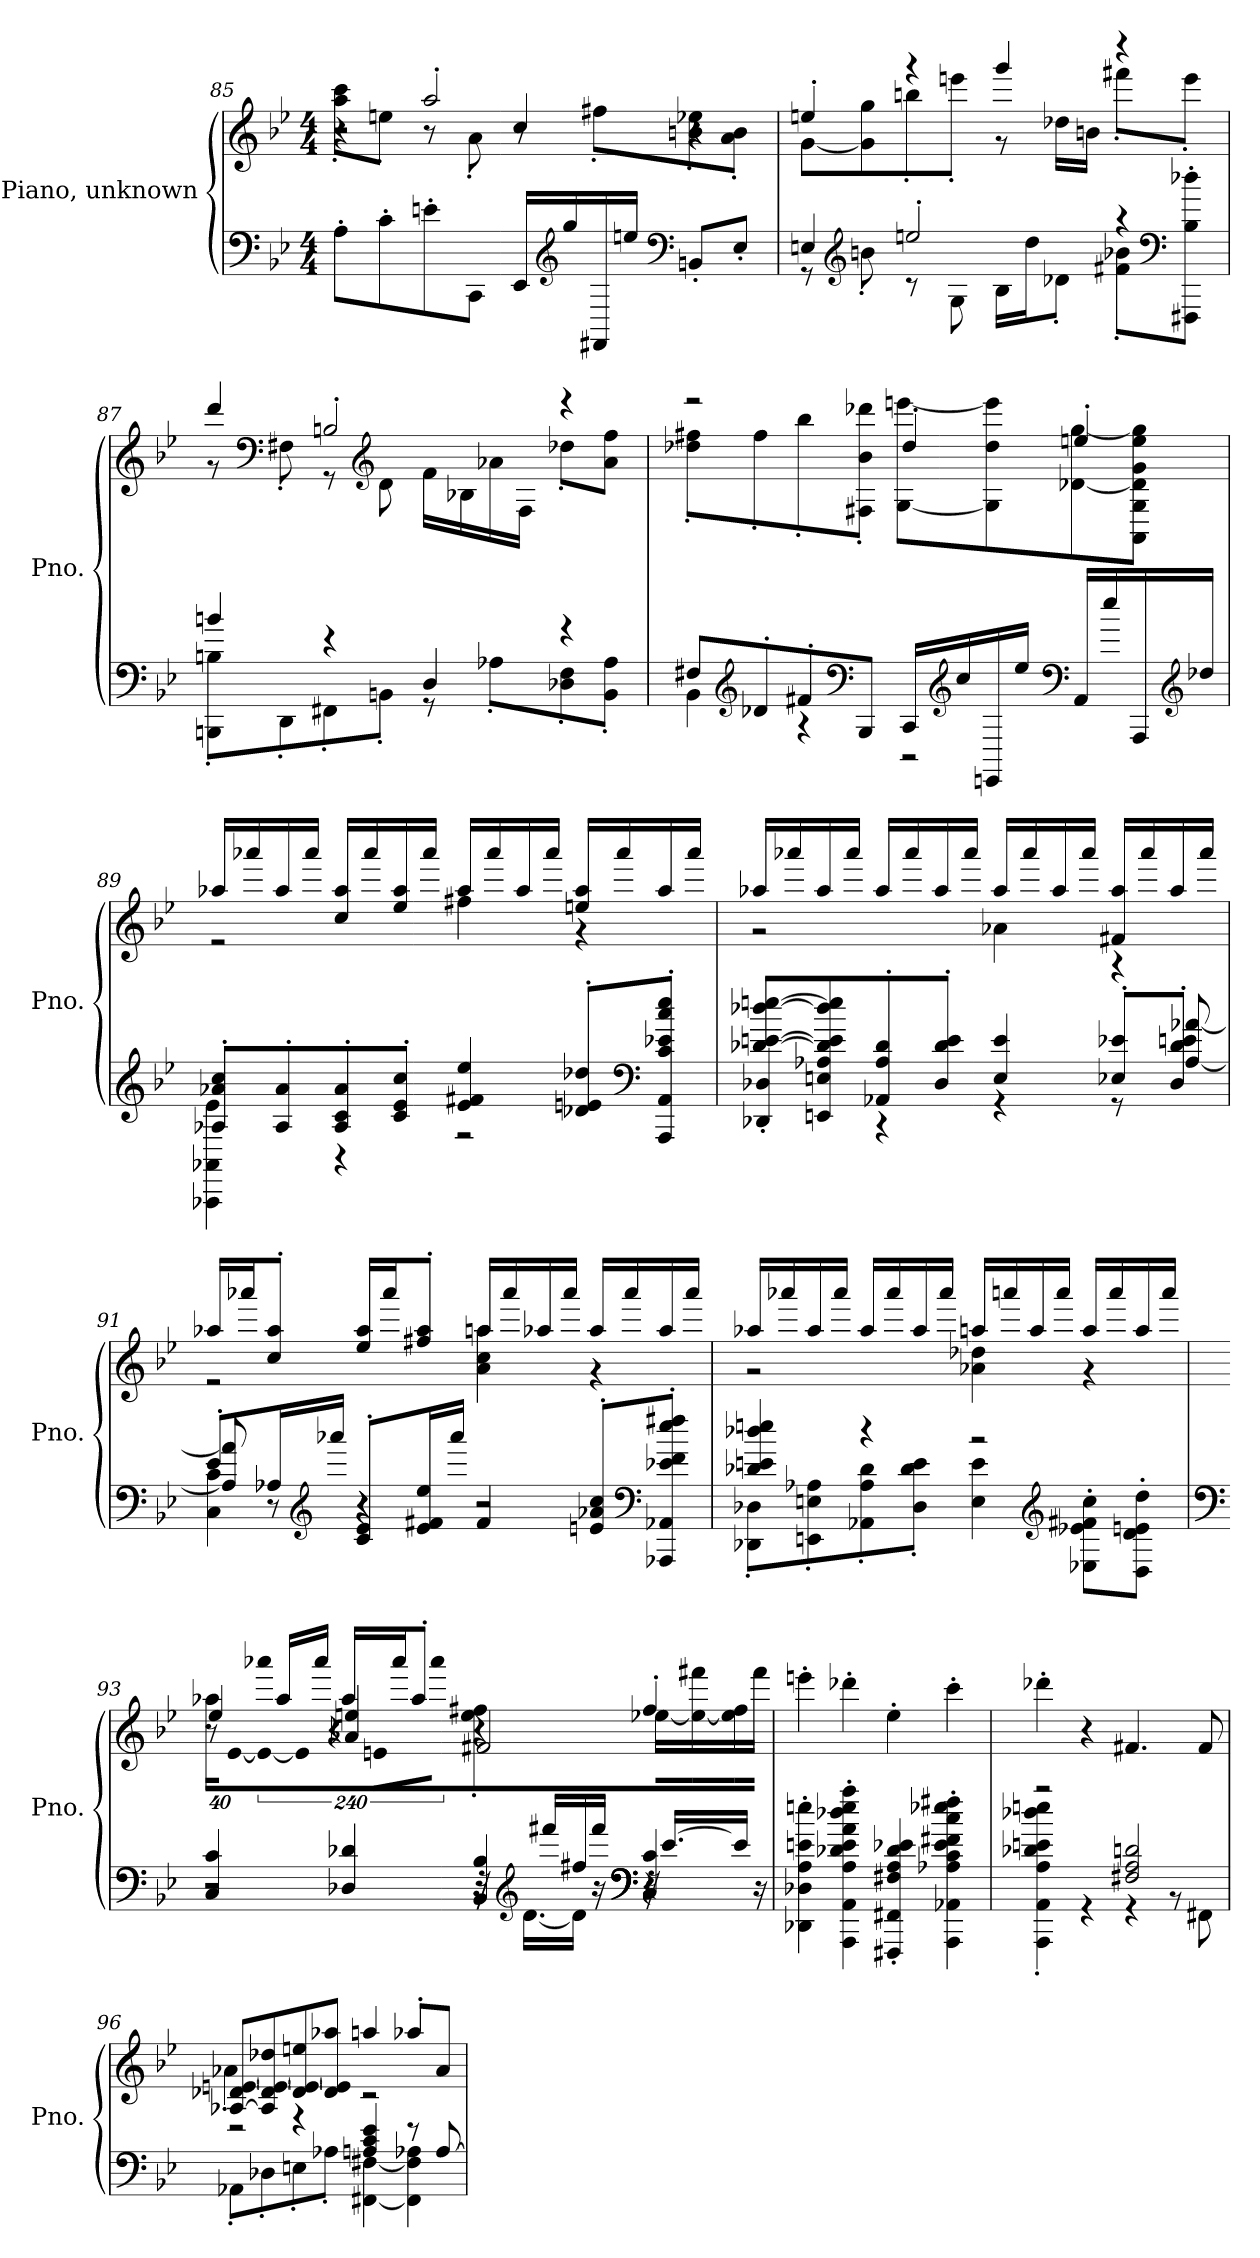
**kern	**kern
*part1	*part1
*staff2	*staff1
*I"Piano, unknown	*
*I'Pno.	*
!!LO:LB:g=z
*clefF4	*clefG2
*k[b-e-]	*k[b-e-]
*M4/4	*M4/4
=85	=85
*	*^
*	*	*^
8A'\L	4r	8aa\' 8ccc\'L	2r
8c'\	.	8een'\J	.
8en'\	2aa'/	8r	.
8CC\J	.	8a'\	.
16EE-/LL	.	8r	4cc/
*clefG2	*	*	*
16gg/	.	.	.
16FF#X/	.	8ff#X'\L	.
16een/JJ	.	.	.
*clefF4	*	*	*
8BBn'/L	4r	8bn\' 8ee-X\'	4r
8E-'/J	.	8a\' 8b\'J	.
*	*	*v	*v
=86	=86	=86
*^	*	*
4En/	8r	4een'/	[8g\L
*clefG2	*	*	*
.	8bn'\	.	8g\] 8gg\
2een'/	8r	4r	8bbn'\
.	8G\	.	8eeen'\J
.	16B-\LL	4ggg/	8r
.	16dd\J	.	.
.	8d-X'\J	.	16dd-X\LL
.	.	.	16bn\JJ
4r	8f#X\' 8b-X\'L	4r	8fff#X'\L
*clefF4	*	*	*
.	8FFF#X\' 8B-\' 8dd-X\'J	.	8eee'\J
!!LO:LB:g=z	!!
=87	=87	=87	=87
4bn/	8BBBn\' 8Bn\'L	4ddd/	8r
*	*	*clefF4	*
.	8DD'\	.	8F#X'\
4r	8FF#X'\	2Bn'/	8r
*	*	*clefG2	*
.	8BBn'\J	.	8d\
4D/	8r	.	16f\LL
.	.	.	16B-X\
.	8A-X'\L	.	16a-X\
.	.	.	16F#\JJ
4r	8D-X\' 8F\'	4r	8dd-X'\L
.	8BB\' 8A-\'J	.	8a-\ 8ff\J
=88	=88	=88	=88
8F#X/L	4BB-\	2r	8dd-X\' 8ff#X\'L
*clefG2	*	*	*
8d-X'/	.	.	8ff#'\
8f#X'/	4r	.	8bb-'\
*clefF4	*	*	*
8BBB-/J	.	.	8F#X\' 8b-\' 8ddd-X\'J
16CC/LL	2r	4dd-'/	[8G\ [8eeen\L
*clefG2	*	*	*
16cc/	.	.	.
16EEn/	.	.	8G\] 8dd-\ 8eee\]
16ee-/JJ	.	.	.
*clefF4	*	*	*
16AA/LL	.	4een'/	[8d-X\ [8gg\
16ee-/	.	.	.
16AAA/	.	.	8AA\ 8G\ 8d-\] 8g\ 8ee\ 8gg\]J
*clefG2	*	*	*
16dd-X/JJ	.	.	.
!!LO:LB:g=z	!!
=89	=89	=89	=89
8A-X/' 8a-X/' 8cc/'L	4AAA-X\ 4AA-X\ 4e-\	16aa-X/LL	2r
.	.	16aaa-X/	.
8A-/' 8a-/'	.	16aa-/	.
.	.	16aaa-/JJ	.
8A-/' 8c/' 8a-/'	4r	16cc/ 16aa-/LL	.
.	.	16aaa-/	.
8c/' 8e-/' 8cc/'J	.	16ee-/ 16aa-/	.
.	.	16aaa-/JJ	.
4e-/ 4f#X/ 4ee-/	2r	16aa-/LL	4ff#X\
.	.	16aaa-/	.
.	.	16aa-/	.
.	.	16aaa-/JJ	.
8d-X/' 8en/' 8dd-X/'L	.	16een/ 16aa-/LL	4r
.	.	16aaa-/	.
*clefF4	*	*	*
8AAA-/' 8AA-/' 8c/' 8e-X/' 8cc/' 8ee-/'J	.	16aa-/	.
.	.	16aaa-/JJ	.
!!LO:PB:g=z	!!
=90	=90	=90	=90
[8d-X/ [8en/ [8dd-X/ [8een/L	4DD-X/' 4D-X/'	16aa-X/LL	2r
.	.	16aaa-X/	.
8EEn/ 8En/ 8A-X/ 8d-/] 8e/] 8dd-/] 8ee/]	.	16aa-/	.
.	.	16aaa-/JJ	.
8AA-X/' 8A-/' 8d-/'	4r	16aa-/LL	.
.	.	16aaa-/	.
8D-/' 8d-/' 8e/'J	.	16aa-/	.
.	.	16aaa-/JJ	.
4E/ 4e/	4r	16aa-/LL	4a-X\
.	.	16aaa-/	.
.	.	16aa-/	.
.	.	16aaa-/JJ	.
8E-X/' 8e-X/'L	8r	16f#X/ 16aa-/LL	4r
.	.	16aaa-/	.
8D-/' 8d-/' 8en/'J	[8A-/ [8a-X/	16aa-/	.
.	.	16aaa-/JJ	.
!!LO:LB:g=z	!!
=91	=91	=91	=91
*	*^	*	*
8e-'/L	4C\ 4c\	8A-/] 8a-/]	16aa-X/LL	2r
.	.	.	16aaa-X/J	.
16A-X/L	.	8r	8cc/' 8aa-/'J	.
*clefG2	*	*	*	*
16aaa-X/JJ	.	.	.	.
8c/' 8e-/'L	4r	4r	16ee-/ 16aa-/LL	.
.	.	.	16aaa-/J	.
16e-/ 16f#X/ 16ee-/L	.	.	8ff#X/' 8aa-/'J	.
16aaa-/JJ	.	.	.	.
4f#/	2r	2r	16aa-/LL	4a\ 4cc\ 4aan\
.	.	.	16aaa-/	.
.	.	.	16aa-X/	.
.	.	.	16aaa-/JJ	.
8en/' 8a-X/' 8cc/'L	.	.	16aa-/LL	4r
.	.	.	16aaa-/	.
*clefF4	*	*	*	*
8AAA-X/' 8AA-X/' 8e-X/' 8f#/' 8ee-/' 8ff#X/'J	.	.	16aa-/	.
.	.	.	16aaa-/JJ	.
*	*v	*v	*	*
!!LO:LB:g=z	!!
=92	=92	=92	=92
4d-X/ 4en/ 4dd-X/ 4een/	8DD-X\' 8D-X\'L	16aa-X/LL	2r
.	.	16aaa-X/	.
.	8EEn\' 8En\' 8A-X\'	16aa-/	.
.	.	16aaa-/JJ	.
4r	8AA-X\' 8A-\' 8d-\'	16aa-/LL	.
.	.	16aaa-/	.
.	8D-\' 8d-\' 8e\'J	16aa-/	.
.	.	16aaa-/JJ	.
2r	4E\ 4e\	16aan/LL	4a-X\ 4dd-X\
.	.	16aaan/	.
.	.	16aa/	.
.	.	16aaa/JJ	.
*clefG2	*	*	*
.	8E-X\' 8e-X\' 8f#X\' 8cc\'L	16aa/LL	4r
.	.	16aaa/	.
.	8D-\' 8d-\' 8en\' 8dd-\'J	16aa/	.
.	.	16aaa/JJ	.
*v	*v	*	*
*	*v	*v
!!LO:LB:g=z
=93	=93
*clefF4	*
*^	*^
*	*^	*	*
!	!	!	!	!LO:N:vis=32
*	*	*	*	*^
4C/ 4c/	2r	2r	8r	640%23aa-X\LLL	4ee-/
!	!	!	!	!LO:N:vis=32	!
.	.	.	.	[640%23e-\J	.
!	!	!	!	!LO:N:vis=16	!
.	.	.	.	1920%137e-\_ 1920%137aaa-X\	.
.	.	.	16aa-/LL	.	.
!	!	!	!	!LO:N:vis=16	!
.	.	.	.	1920%137e-\JJ]	.
.	.	.	16aaa-/JJ	.	.
!	!	!	!	!LO:N:vis=16	!
.	.	.	.	1920%137r	.
4D-X/ 4d-X/	.	.	16aa-/LL	.	4a-X/ 4een/
!	!	!	!	!LO:N:vis=8	!
.	.	.	.	960%137en\L	.
.	.	.	16aaa-/J	.	.
.	.	.	8aa-'/J	.	.
!	!	!	!	!LO:N:vis=16	!
.	.	.	.	1920%137aaa-\Jk	.
16r	32r	4BB-/ 4B-/	4r	4ee\' 4ff#X\'	2f#X/
*clefG2	*	*	*	*	*
.	[16.d-\LL	.	.	.	.
16fff#X/LL	.	.	.	.	.
16ff#X/	16d-\JJ]	.	.	.	.
16fff#/JJ	16r	.	.	.	.
*clefF4	*	*	*	*	*
32r	4r	4C/ 4c/	4ff#'/	[16ee-X\LL	.
[16.e-/LL	.	.	.	.	.
.	.	.	.	16ee-\_ 16fff#X\	.
16e-/JJ]	.	.	.	16ee-\] 16ff#\	.
16r	.	.	.	16fff#\JJ	.
*v	*v	*v	*	*	*
*	*v	*v	*v
!!LO:LB:g=z
=94	=94
4DD-X\' 4D-X\' 4A\' 4en\' 4een\'	4eeen'\
4AAA\' 4AA\' 4A\' 4d-X\' 4e\' 4a\' 4dd-X\' 4ee\' 4aa\'	4ddd-X'\
4FFF#X/' 4FF#X/' 4F#X/' 4A/' 4d-/' 4e-X/'	4ee-'\
4AAA\' 4AA-X\' 4A-X\' 4c\' 4e-\' 4f#X\' 4cc\' 4ee-X\' 4ff#X\'	4ccc'\
=95	=95
*^	*
2r	4AAA\' 4AA\' 4A\' 4d-X\' 4en\' 4dd-X\' 4een\'	4ddd-X'\
.	4r	4r
2F#X/ 2A/ 2dn/	4r	4.f#X/
.	8r	.
.	8FF#X\	8f#/
=96	=96	=96
*	*	*^
2r	8AA-X'\L	[8A-X/ [8d-X/ [8en/L	4a-X'\
.	8D-X'\	8A-/] 8d-/_ 8e/_ 8dd-X/	.
.	8En'\	8d-/_ 8e/_ 8een/	4r
.	8A-X'\J	8d-/] 8e/] 8aa-X/J	.
4An/ 4c/ 4e-/	[4FF#X\ [4F#X\	4aan/	2r
8r	4FF#\] 4F#\] 4A-X\	8aa-X'/L	.
[8A-/	.	8a-/J	.
*v	*v	*	*
*	*v	*v
=	=
*-	*-
